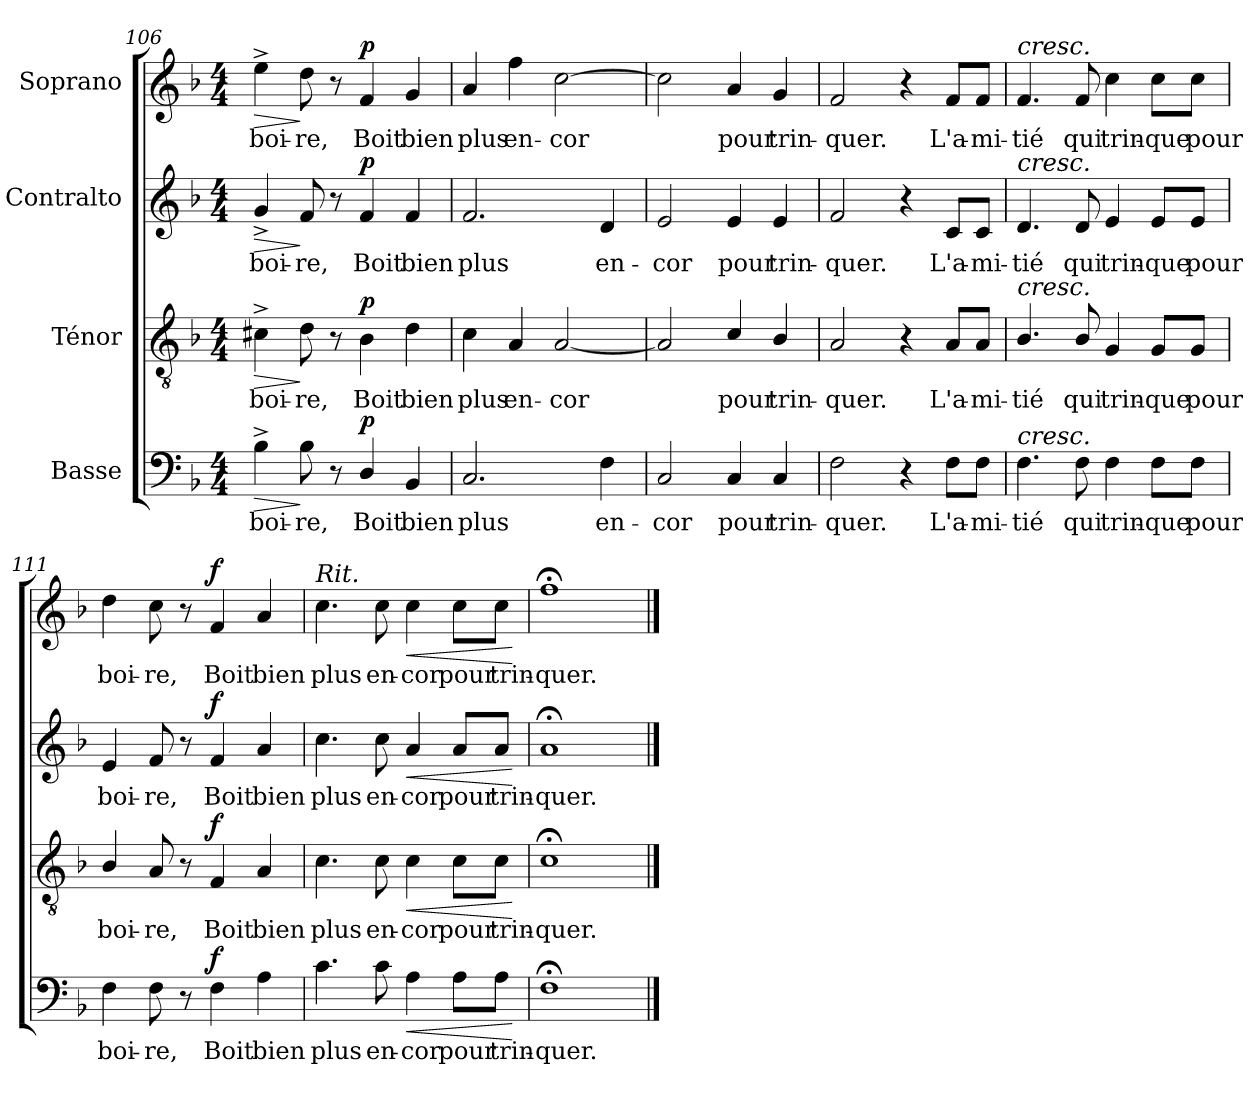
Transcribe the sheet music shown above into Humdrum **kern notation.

**kern	**text	**dynam	**kern	**text	**dynam	**kern	**text	**dynam	**kern	**text	**dynam
*part4	*part4	*part4	*part3	*part3	*part3	*part2	*part2	*part2	*part1	*part1	*part1
*staff4	*staff4	*staff4	*staff3	*staff3	*staff3	*staff2	*staff2	*staff2	*staff1	*staff1	*staff1
*I"Basse	*	*	*I"Ténor	*	*	*I"Contralto	*	*	*I"Soprano	*	*
!!LO:LB:g=z
*clefF4	*	*	*clefGv2	*	*	*clefG2	*	*	*clefG2	*	*
*k[b-]	*	*	*k[b-]	*	*	*k[b-]	*	*	*k[b-]	*	*
*F:	*	*	*F:	*	*	*F:	*	*	*F:	*	*
*M4/4	*	*	*M4/4	*	*	*M4/4	*	*	*M4/4	*	*
=106	=106	=106	=106	=106	=106	=106	=106	=106	=106	=106	=106
!	!LO:LY:b	!LO:HP:b	!	!LO:LY:b	!LO:HP:b	!	!LO:LY:b	!LO:HP:b	!	!LO:LY:b	!LO:HP:b
4B-^>\	boi-	>	4c#X^>\	boi-	>	4g^>/	boi-	>	4ee^>\	boi-	>
!	!LO:LY:b	!	!	!LO:LY:b	!	!	!LO:LY:b	!	!	!LO:LY:b	!
8B-\	-re,	]	8d\	-re,	]	8f/	-re,	]	8dd\	-re,	]
8r	.	.	8r	.	.	8r	.	.	8r	.	.
!	!LO:LY:b	!LO:DY:a	!	!LO:LY:b	!LO:DY:a	!	!LO:LY:b	!LO:DY:a	!	!LO:LY:b	!LO:DY:a
4D/	Boit	p	4B-\	Boit	p	4f/	Boit	p	4f/	Boit	p
!	!LO:LY:b	!	!	!LO:LY:b	!	!	!LO:LY:b	!	!	!LO:LY:b	!
4BB-/	bien	.	4d\	bien	.	4f/	bien	.	4g/	bien	.
=107	=107	=107	=107	=107	=107	=107	=107	=107	=107	=107	=107
!	!LO:LY:b	!	!	!LO:LY:b	!	!	!LO:LY:b	!	!	!LO:LY:b	!
2.C/	plus	.	4c\	plus	.	2.f/	plus	.	4a/	plus	.
!	!	!	!	!LO:LY:b	!	!	!	!	!	!LO:LY:b	!
.	.	.	4A/	en-	.	.	.	.	4ff\	en-	.
!	!	!	!	!LO:LY:b	!	!	!	!	!	!LO:LY:b	!
.	.	.	[2A/	-cor	.	.	.	.	[2cc\	-cor	.
!	!LO:LY:b	!	!	!	!	!	!LO:LY:b	!	!	!	!
4F\	en-	.	.	.	.	4d/	en-	.	.	.	.
=108	=108	=108	=108	=108	=108	=108	=108	=108	=108	=108	=108
!	!LO:LY:b	!	!	!	!	!	!LO:LY:b	!	!	!	!
2C/	-cor	.	2A/]	.	.	2e/	-cor	.	2cc\]	.	.
!	!LO:LY:b	!	!	!LO:LY:b	!	!	!LO:LY:b	!	!	!LO:LY:b	!
4C/	pour	.	4c/	pour	.	4e/	pour	.	4a/	pour	.
!	!LO:LY:b	!	!	!LO:LY:b	!	!	!LO:LY:b	!	!	!LO:LY:b	!
4C/	trin-	.	4B-/	trin-	.	4e/	trin-	.	4g/	trin-	.
=109	=109	=109	=109	=109	=109	=109	=109	=109	=109	=109	=109
!	!LO:LY:b	!	!	!LO:LY:b	!	!	!LO:LY:b	!	!	!LO:LY:b	!
2F\	-quer.	.	2A/	-quer.	.	2f/	-quer.	.	2f/	-quer.	.
4r	.	.	4r	.	.	4r	.	.	4r	.	.
!	!LO:LY:b	!	!	!LO:LY:b	!	!	!LO:LY:b	!	!	!LO:LY:b	!
8F\L	L'a-	.	8A/L	L'a-	.	8c/L	L'a-	.	8f/L	L'a-	.
!	!LO:LY:b	!	!	!LO:LY:b	!	!	!LO:LY:b	!	!	!LO:LY:b	!
8F\J	-mi-	.	8A/J	-mi-	.	8c/J	-mi-	.	8f/J	-mi-	.
!!LO:LB:g=z
=110	=110	=110	=110	=110	=110	=110	=110	=110	=110	=110	=110
!	!	!	!	!	!	!	!	!	!LO:TX:a:i:t=cresc.	!	!
!	!	!	!	!	!	!LO:TX:a:i:t=cresc.	!	!	!	!	!
!	!	!	!LO:TX:a:i:t=cresc.	!	!	!	!	!	!	!	!
!LO:TX:a:i:t=cresc.	!	!	!	!	!	!	!	!	!	!	!
!	!LO:LY:b	!	!	!LO:LY:b	!	!	!LO:LY:b	!	!	!LO:LY:b	!
4.F\	-tié	.	4.B-/	-tié	.	4.d/	-tié	.	4.f/	-tié	.
!	!LO:LY:b	!	!	!LO:LY:b	!	!	!LO:LY:b	!	!	!LO:LY:b	!
8F\	qui	.	8B-/	qui	.	8d/	qui	.	8f/	qui	.
!	!LO:LY:b	!	!	!LO:LY:b	!	!	!LO:LY:b	!	!	!LO:LY:b	!
4F\	trin-	.	4G/	trin-	.	4e/	trin-	.	4cc\	trin-	.
!	!LO:LY:b	!	!	!LO:LY:b	!	!	!LO:LY:b	!	!	!LO:LY:b	!
8F\L	-que	.	8G/L	-que	.	8e/L	-que	.	8cc\L	-que	.
!	!LO:LY:b	!	!	!LO:LY:b	!	!	!LO:LY:b	!	!	!LO:LY:b	!
8F\J	pour	.	8G/J	pour	.	8e/J	pour	.	8cc\J	pour	.
=111	=111	=111	=111	=111	=111	=111	=111	=111	=111	=111	=111
!	!LO:LY:b	!	!	!LO:LY:b	!	!	!LO:LY:b	!	!	!LO:LY:b	!
4F\	boi-	.	4B-/	boi-	.	4e/	boi-	.	4dd\	boi-	.
!	!LO:LY:b	!	!	!LO:LY:b	!	!	!LO:LY:b	!	!	!LO:LY:b	!
8F\	-re,	.	8A/	-re,	.	8f/	-re,	.	8cc\	-re,	.
8r	.	.	8r	.	.	8r	.	.	8r	.	.
!	!LO:LY:b	!LO:DY:a	!	!LO:LY:b	!LO:DY:a	!	!LO:LY:b	!LO:DY:a	!	!LO:LY:b	!LO:DY:a
4F\	Boit	f	4F/	Boit	f	4f/	Boit	f	4f/	Boit	f
!	!LO:LY:b	!	!	!LO:LY:b	!	!	!LO:LY:b	!	!	!LO:LY:b	!
4A\	bien	.	4A/	bien	.	4a/	bien	.	4a/	bien	.
=112	=112	=112	=112	=112	=112	=112	=112	=112	=112	=112	=112
!	!	!	!	!	!	!	!	!	!LO:TX:a:i:t=Rit.	!	!
!	!LO:LY:b	!	!	!LO:LY:b	!	!	!LO:LY:b	!	!	!LO:LY:b	!
4.c\	plus	.	4.c\	plus	.	4.cc\	plus	.	4.cc\	plus	.
!	!LO:LY:b	!	!	!LO:LY:b	!	!	!LO:LY:b	!	!	!LO:LY:b	!
8c\	en-	.	8c\	en-	.	8cc\	en-	.	8cc\	en-	.
!	!LO:LY:b	!LO:HP:b	!	!LO:LY:b	!LO:HP:b	!	!LO:LY:b	!LO:HP:b	!	!LO:LY:b	!LO:HP:b
4A\	-cor	<	4c\	-cor	<	4a/	-cor	<	4cc\	-cor	<
!	!LO:LY:b	!	!	!LO:LY:b	!	!	!LO:LY:b	!	!	!LO:LY:b	!
8A\L	pour	.	8c\L	pour	.	8a/L	pour	.	8cc\L	pour	.
!	!LO:LY:b	!	!	!LO:LY:b	!	!	!LO:LY:b	!	!	!LO:LY:b	!
8A\J	trin-	.	8c\J	trin-	.	8a/J	trin-	.	8cc\J	trin-	.
.	.	[	.	.	[	.	.	[	.	.	[
=113	=113	=113	=113	=113	=113	=113	=113	=113	=113	=113	=113
!	!LO:LY:b	!	!	!LO:LY:b	!	!	!LO:LY:b	!	!	!LO:LY:b	!
1F;<	-quer.	.	1c;<	-quer.	.	1a;<	-quer.	.	1ff;<	-quer.	.
==	==	==	==	==	==	==	==	==	==	==	==
*-	*-	*-	*-	*-	*-	*-	*-	*-	*-	*-	*-
